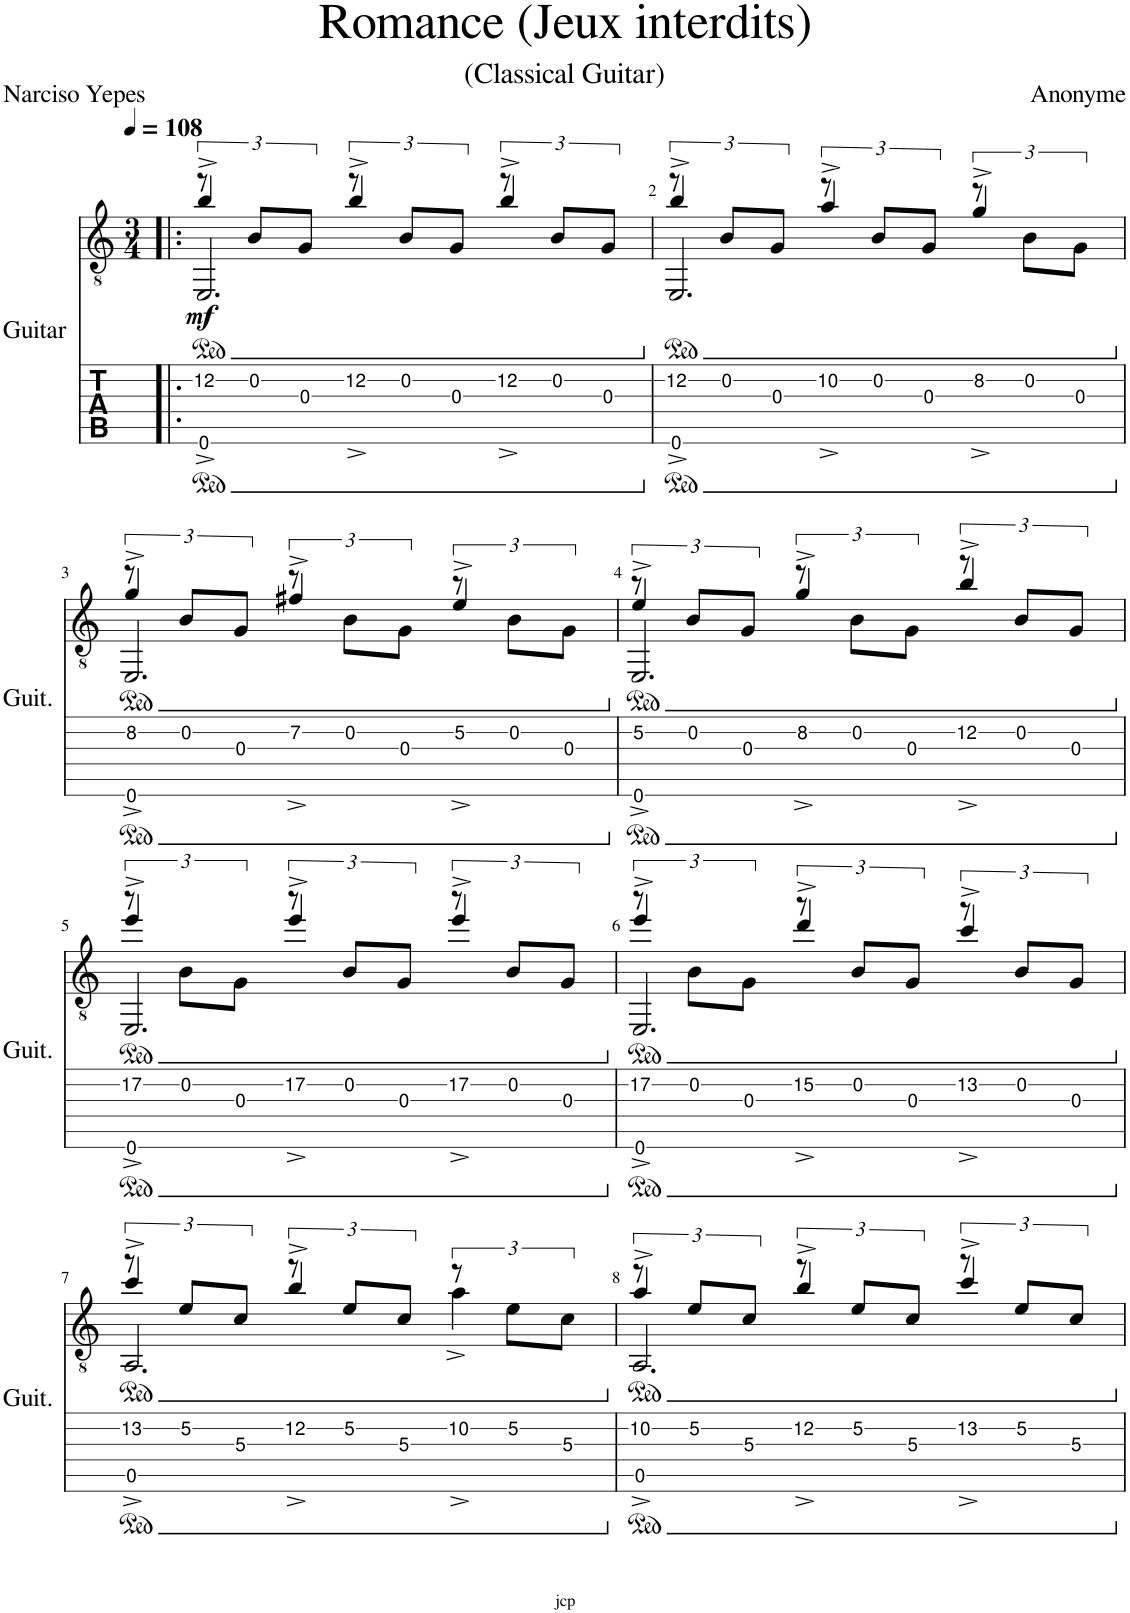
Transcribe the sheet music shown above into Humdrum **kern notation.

**kern	**kern	**dynam
*part1	*part1	*part1
*staff2	*staff1	*staff1/2
*I"Guitar	*	*
*I'Guit.	*	*
*stria6	*	*
*	*clefGv2	*
*k[]	*k[]	*
*M3/4	*M3/4	*
*MM108	*MM108	*
*Xbrackettup	*	*
=1!|:	=1!|:	=1!|:
*^	*	*
*	*^	*	*
*	*	*	*ped	*
*	*	*	*^	*
*	*	*	*	*^	*
!	!	!	!	!	!	!LO:DY:b
12r	2.EE	4b^	12r	2.EE/	4b^/	mf
12BL	.	.	12B/L	.	.	.
12GJ	.	.	12G/J	.	.	.
12r	.	4b^	12r	.	4b^/	.
12BL	.	.	12B/L	.	.	.
12GJ	.	.	12G/J	.	.	.
12r	.	4b^	12r	.	4b^/	.
12BL	.	.	12B/L	.	.	.
12GJ	.	.	12G/J	.	.	.
=2	=2	=2	=2	=2	=2	=2
*	*	*	*Xped	*	*	*
*	*	*	*ped	*	*	*
12r	2.EE	4b^	12r	2.EE/	4b^/	.
12BL	.	.	12B/L	.	.	.
12GJ	.	.	12G/J	.	.	.
12r	.	4a^	12r	.	4a^/	.
12BL	.	.	12B/L	.	.	.
12GJ	.	.	12G/J	.	.	.
12r	.	4g^	12r	.	4g^/	.
12BL	.	.	12B\L	.	.	.
12GJ	.	.	12G\J	.	.	.
!!LO:LB:g=z	!!	!!
=3	=3	=3	=3	=3	=3	=3
*	*	*	*Xped	*	*	*
*	*	*	*ped	*	*	*
12r	2.EE	4g^	12r	2.EE/	4g^/	.
12BL	.	.	12B/L	.	.	.
12GJ	.	.	12G/J	.	.	.
12r	.	4f#^	12r	.	4f#X^/	.
12BL	.	.	12B\L	.	.	.
12GJ	.	.	12G\J	.	.	.
12r	.	4e^	12r	.	4e^/	.
12BL	.	.	12B\L	.	.	.
12GJ	.	.	12G\J	.	.	.
=4	=4	=4	=4	=4	=4	=4
*	*	*	*Xped	*	*	*
*	*	*	*ped	*	*	*
12r	2.EE	4e^	12r	2.EE/	4e^/	.
12BL	.	.	12B/L	.	.	.
12GJ	.	.	12G/J	.	.	.
12r	.	4g^	12r	.	4g^/	.
12BL	.	.	12B\L	.	.	.
12GJ	.	.	12G\J	.	.	.
12r	.	4b^	12r	.	4b^/	.
12BL	.	.	12B/L	.	.	.
12GJ	.	.	12G/J	.	.	.
!!LO:LB:g=z	!!	!!
=5	=5	=5	=5	=5	=5	=5
*	*	*	*Xped	*	*	*
*	*	*	*ped	*	*	*
12r	2.EE	4ee^	12r	2.EE/	4ee^/	.
12BL	.	.	12B\L	.	.	.
12GJ	.	.	12G\J	.	.	.
12r	.	4ee^	12r	.	4ee^/	.
12BL	.	.	12B/L	.	.	.
12GJ	.	.	12G/J	.	.	.
12r	.	4ee^	12r	.	4ee^/	.
12BL	.	.	12B/L	.	.	.
12GJ	.	.	12G/J	.	.	.
=6	=6	=6	=6	=6	=6	=6
*	*	*	*Xped	*	*	*
*	*	*	*ped	*	*	*
12r	2.EE	4ee^	12r	2.EE/	4ee^/	.
12BL	.	.	12B\L	.	.	.
12GJ	.	.	12G\J	.	.	.
12r	.	4dd^	12r	.	4dd^/	.
12BL	.	.	12B/L	.	.	.
12GJ	.	.	12G/J	.	.	.
12r	.	4cc^	12r	.	4cc^/	.
12BL	.	.	12B/L	.	.	.
12GJ	.	.	12G/J	.	.	.
!!LO:LB:g=z	!!	!!
=7	=7	=7	=7	=7	=7	=7
*	*	*	*Xped	*	*	*
*	*	*	*ped	*	*	*
12r	2.AA	4cc^	12r	2.AA/	4cc^/	.
12eL	.	.	12e/L	.	.	.
12cJ	.	.	12c/J	.	.	.
12r	.	4b^	12r	.	4b^/	.
12eL	.	.	12e/L	.	.	.
12cJ	.	.	12c/J	.	.	.
12r	.	4a^	12r	.	4a^\	.
12eL	.	.	12e\L	.	.	.
12cJ	.	.	12c\J	.	.	.
=8	=8	=8	=8	=8	=8	=8
*	*	*	*Xped	*	*	*
*	*	*	*ped	*	*	*
12r	2.AA	4a^	12r	2.AA/	4a^/	.
12eL	.	.	12e/L	.	.	.
12cJ	.	.	12c/J	.	.	.
12r	.	4b^	12r	.	4b^/	.
12eL	.	.	12e/L	.	.	.
12cJ	.	.	12c/J	.	.	.
12r	.	4cc^	12r	.	4cc^/	.
12eL	.	.	12e/L	.	.	.
12cJ	.	.	12c/J	.	.	.
*v	*v	*v	*	*	*	*
*	*v	*v	*v	*
*	*Xped	*
=	=	=
*-	*-	*-
